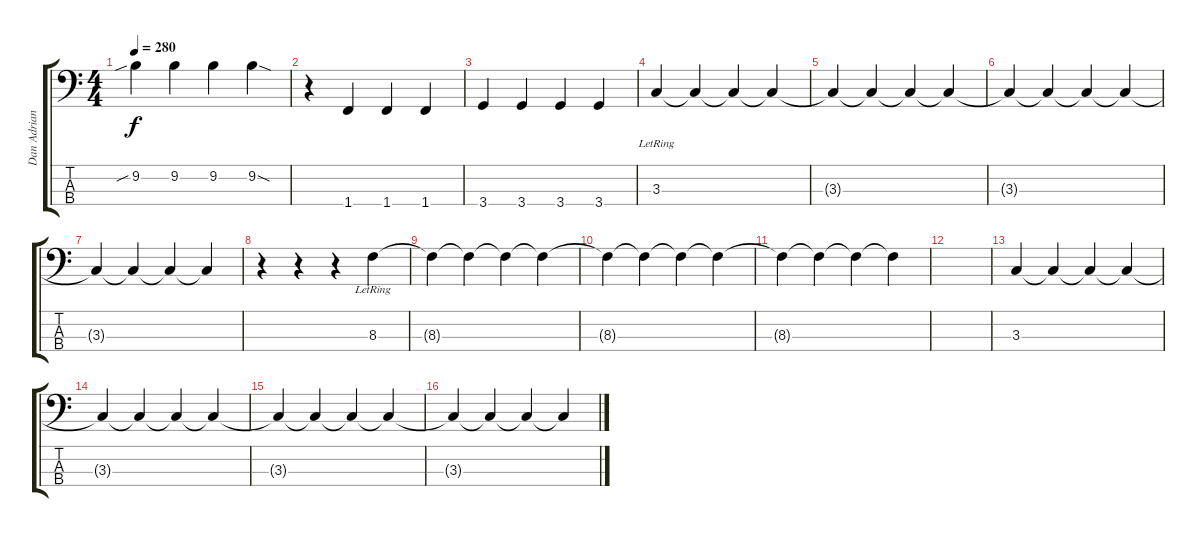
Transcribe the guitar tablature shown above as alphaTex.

\track ("Dan Adriano - Bass" "Dan Adrian") {instrument electricbasspick}
\staff {score tabs}
\tuning (G2 D2 A1 E1) {hide}
\ts (4 4)
\tempo 280
\clef f4
\ks c
9.2{sib}.4{dy f} 9.2.4 9.2.4 9.2{sod}.4 |
r.4 1.4.4 1.4.4 1.4.4 |
3.4.4 3.4.4 3.4.4 3.4.4 |
3.3{lr}.4 3.3{t}.4 3.3{t}.4 3.3{t}.4 |
3.3{t}.4 3.3{t}.4 3.3{t}.4 3.3{t}.4 |
3.3{t}.4 3.3{t}.4 3.3{t}.4 3.3{t}.4 |
3.3{t}.4 3.3{t}.4 3.3{t}.4 3.3{t}.4 |
r.4 r.4 r.4 8.3{lr}.4 |
8.3{t}.4 8.3{t}.4 8.3{t}.4 8.3{t}.4 |
8.3{t}.4 8.3{t}.4 8.3{t}.4 8.3{t}.4 |
8.3{t}.4 8.3{t}.4 8.3{t}.4 8.3{t}.4 |
|
3.3.4 3.3{t}.4 3.3{t}.4 3.3{t}.4 |
3.3{t}.4 3.3{t}.4 3.3{t}.4 3.3{t}.4 |
3.3{t}.4 3.3{t}.4 3.3{t}.4 3.3{t}.4 |
3.3{t}.4 3.3{t}.4 3.3{t}.4 3.3{t}.4
